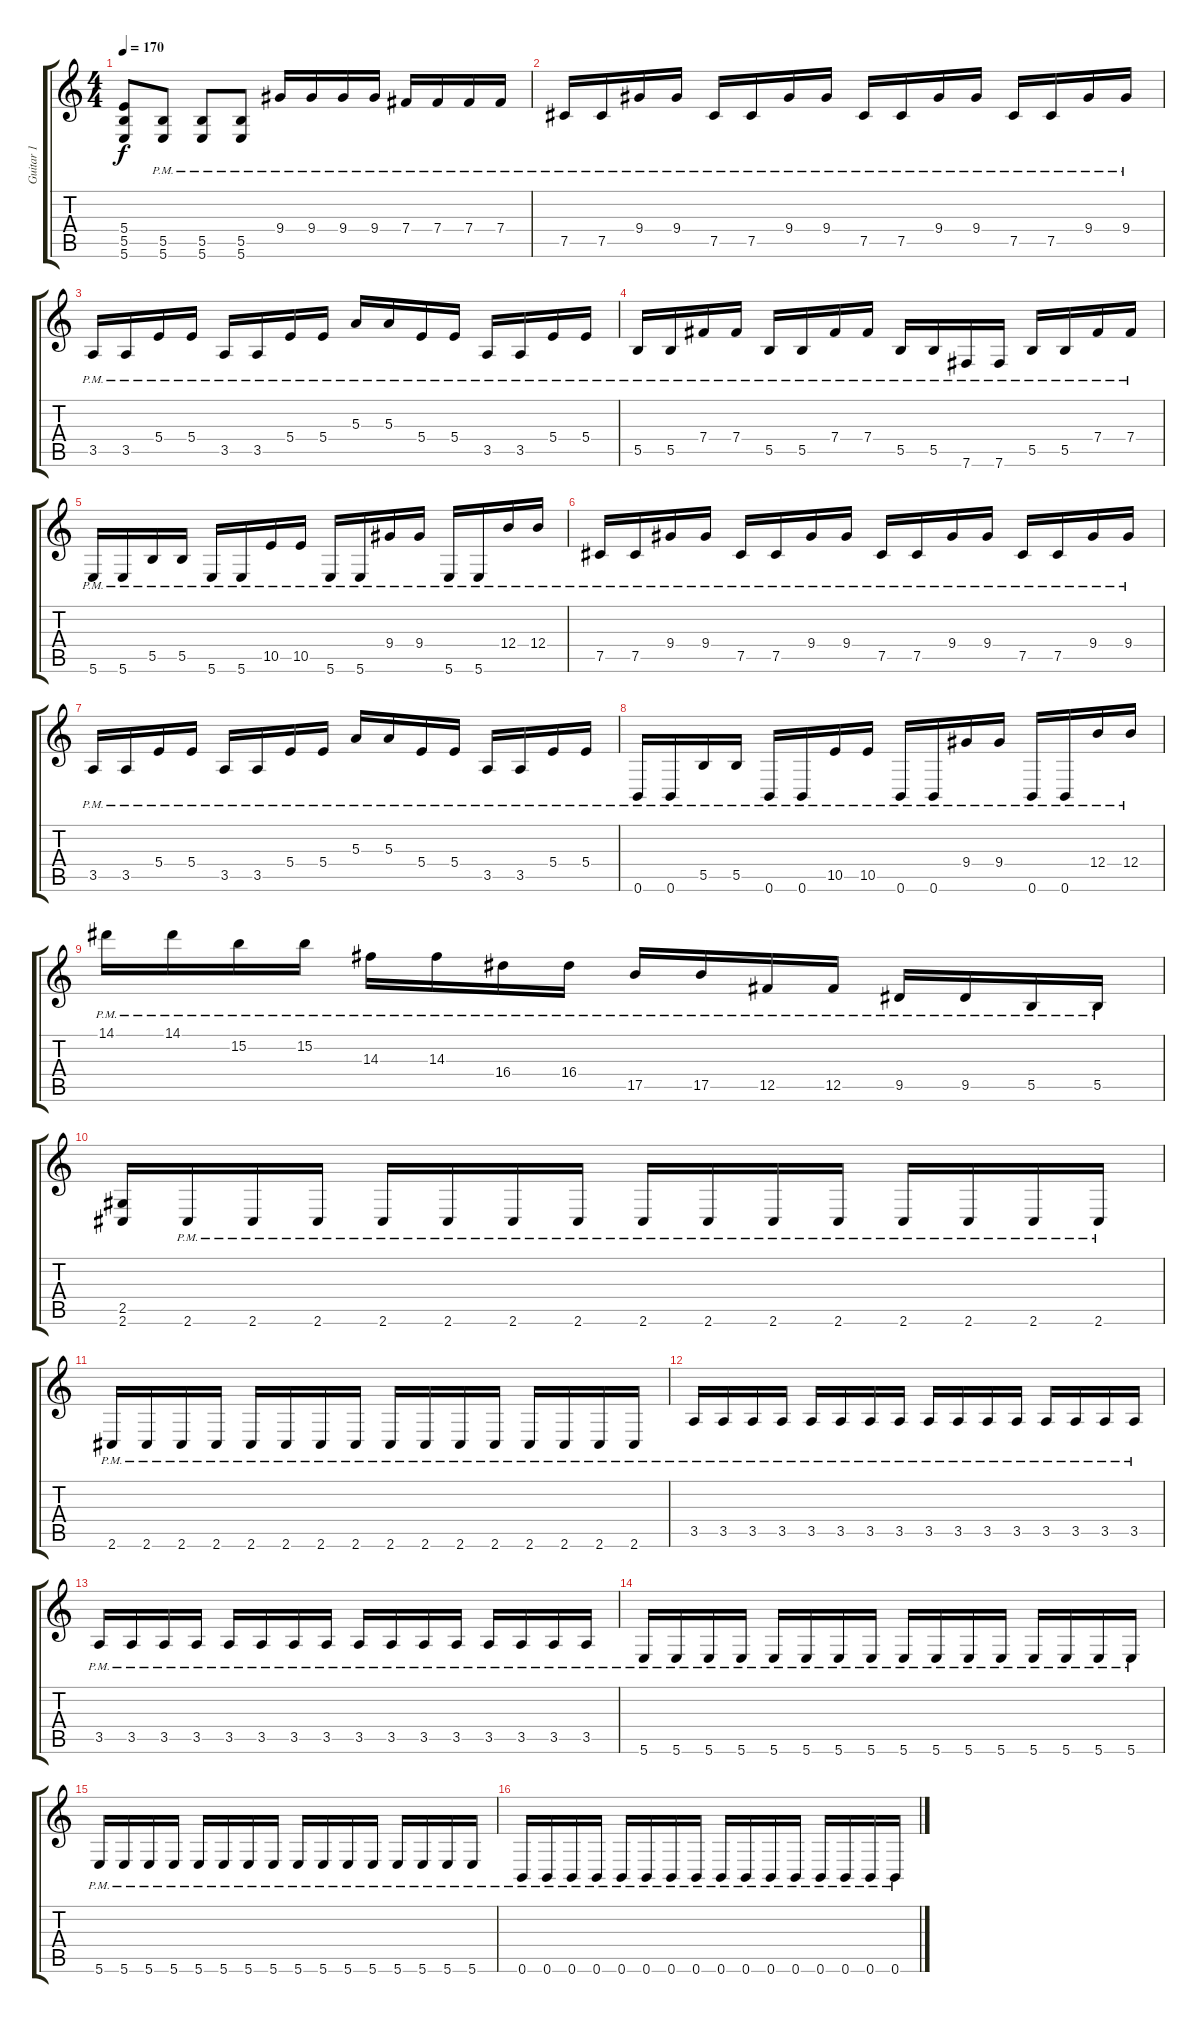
\track ("Guitar 1" "Guitar 1") {instrument distortionguitar}
\staff {score tabs}
\tuning (Db4 Ab3 E3 B2 Gb2 B1) {hide}
\ts (4 4)
\tempo 170
\clef g2
\ks c
(5.4 5.5 5.6).8{dy f} (5.5{pm} 5.6{pm}).8 (5.5{pm} 5.6{pm}).8 (5.5{pm} 5.6{pm}).8 9.4{pm}.16 9.4{pm}.16 9.4{pm}.16 9.4{pm}.16 7.4{pm}.16 7.4{pm}.16 7.4{pm}.16 7.4{pm}.16 |
7.5{pm}.16 7.5{pm}.16 9.4{pm}.16 9.4{pm}.16 7.5{pm}.16 7.5{pm}.16 9.4{pm}.16 9.4{pm}.16 7.5{pm}.16 7.5{pm}.16 9.4{pm}.16 9.4{pm}.16 7.5{pm}.16 7.5{pm}.16 9.4{pm}.16 9.4{pm}.16 |
3.5{pm}.16 3.5{pm}.16 5.4{pm}.16 5.4{pm}.16 3.5{pm}.16 3.5{pm}.16 5.4{pm}.16 5.4{pm}.16 5.3{pm}.16 5.3{pm}.16 5.4{pm}.16 5.4{pm}.16 3.5{pm}.16 3.5{pm}.16 5.4{pm}.16 5.4{pm}.16 |
5.5{pm}.16 5.5{pm}.16 7.4{pm}.16 7.4{pm}.16 5.5{pm}.16 5.5{pm}.16 7.4{pm}.16 7.4{pm}.16 5.5{pm}.16 5.5{pm}.16 7.6{pm}.16 7.6{pm}.16 5.5{pm}.16 5.5{pm}.16 7.4{pm}.16 7.4{pm}.16 |
5.6{pm}.16 5.6{pm}.16 5.5{pm}.16 5.5{pm}.16 5.6{pm}.16 5.6{pm}.16 10.5{pm}.16 10.5{pm}.16 5.6{pm}.16 5.6{pm}.16 9.4{pm}.16 9.4{pm}.16 5.6{pm}.16 5.6{pm}.16 12.4{pm}.16 12.4{pm}.16 |
7.5{pm}.16 7.5{pm}.16 9.4{pm}.16 9.4{pm}.16 7.5{pm}.16 7.5{pm}.16 9.4{pm}.16 9.4{pm}.16 7.5{pm}.16 7.5{pm}.16 9.4{pm}.16 9.4{pm}.16 7.5{pm}.16 7.5{pm}.16 9.4{pm}.16 9.4{pm}.16 |
3.5{pm}.16 3.5{pm}.16 5.4{pm}.16 5.4{pm}.16 3.5{pm}.16 3.5{pm}.16 5.4{pm}.16 5.4{pm}.16 5.3{pm}.16 5.3{pm}.16 5.4{pm}.16 5.4{pm}.16 3.5{pm}.16 3.5{pm}.16 5.4{pm}.16 5.4{pm}.16 |
0.6{pm}.16 0.6{pm}.16 5.5{pm}.16 5.5{pm}.16 0.6{pm}.16 0.6{pm}.16 10.5{pm}.16 10.5{pm}.16 0.6{pm}.16 0.6{pm}.16 9.4{pm}.16 9.4{pm}.16 0.6{pm}.16 0.6{pm}.16 12.4{pm}.16 12.4{pm}.16 |
14.1{pm}.16 14.1{pm}.16 15.2{pm}.16 15.2{pm}.16 14.3{pm}.16 14.3{pm}.16 16.4{pm}.16 16.4{pm}.16 17.5{pm}.16 17.5{pm}.16 12.5{pm}.16 12.5{pm}.16 9.5{pm}.16 9.5{pm}.16 5.5{pm}.16 5.5{pm}.16 |
(2.5 2.6).16 2.6{pm}.16 2.6{pm}.16 2.6{pm}.16 2.6{pm}.16 2.6{pm}.16 2.6{pm}.16 2.6{pm}.16 2.6{pm}.16 2.6{pm}.16 2.6{pm}.16 2.6{pm}.16 2.6{pm}.16 2.6{pm}.16 2.6{pm}.16 2.6{pm}.16 |
2.6{pm}.16 2.6{pm}.16 2.6{pm}.16 2.6{pm}.16 2.6{pm}.16 2.6{pm}.16 2.6{pm}.16 2.6{pm}.16 2.6{pm}.16 2.6{pm}.16 2.6{pm}.16 2.6{pm}.16 2.6{pm}.16 2.6{pm}.16 2.6{pm}.16 2.6{pm}.16 |
3.5{pm}.16 3.5{pm}.16 3.5{pm}.16 3.5{pm}.16 3.5{pm}.16 3.5{pm}.16 3.5{pm}.16 3.5{pm}.16 3.5{pm}.16 3.5{pm}.16 3.5{pm}.16 3.5{pm}.16 3.5{pm}.16 3.5{pm}.16 3.5{pm}.16 3.5{pm}.16 |
3.5{pm}.16 3.5{pm}.16 3.5{pm}.16 3.5{pm}.16 3.5{pm}.16 3.5{pm}.16 3.5{pm}.16 3.5{pm}.16 3.5{pm}.16 3.5{pm}.16 3.5{pm}.16 3.5{pm}.16 3.5{pm}.16 3.5{pm}.16 3.5{pm}.16 3.5{pm}.16 |
5.6{pm}.16 5.6{pm}.16 5.6{pm}.16 5.6{pm}.16 5.6{pm}.16 5.6{pm}.16 5.6{pm}.16 5.6{pm}.16 5.6{pm}.16 5.6{pm}.16 5.6{pm}.16 5.6{pm}.16 5.6{pm}.16 5.6{pm}.16 5.6{pm}.16 5.6{pm}.16 |
5.6{pm}.16 5.6{pm}.16 5.6{pm}.16 5.6{pm}.16 5.6{pm}.16 5.6{pm}.16 5.6{pm}.16 5.6{pm}.16 5.6{pm}.16 5.6{pm}.16 5.6{pm}.16 5.6{pm}.16 5.6{pm}.16 5.6{pm}.16 5.6{pm}.16 5.6{pm}.16 |
0.6{pm}.16 0.6{pm}.16 0.6{pm}.16 0.6{pm}.16 0.6{pm}.16 0.6{pm}.16 0.6{pm}.16 0.6{pm}.16 0.6{pm}.16 0.6{pm}.16 0.6{pm}.16 0.6{pm}.16 0.6{pm}.16 0.6{pm}.16 0.6{pm}.16 0.6{pm}.16
